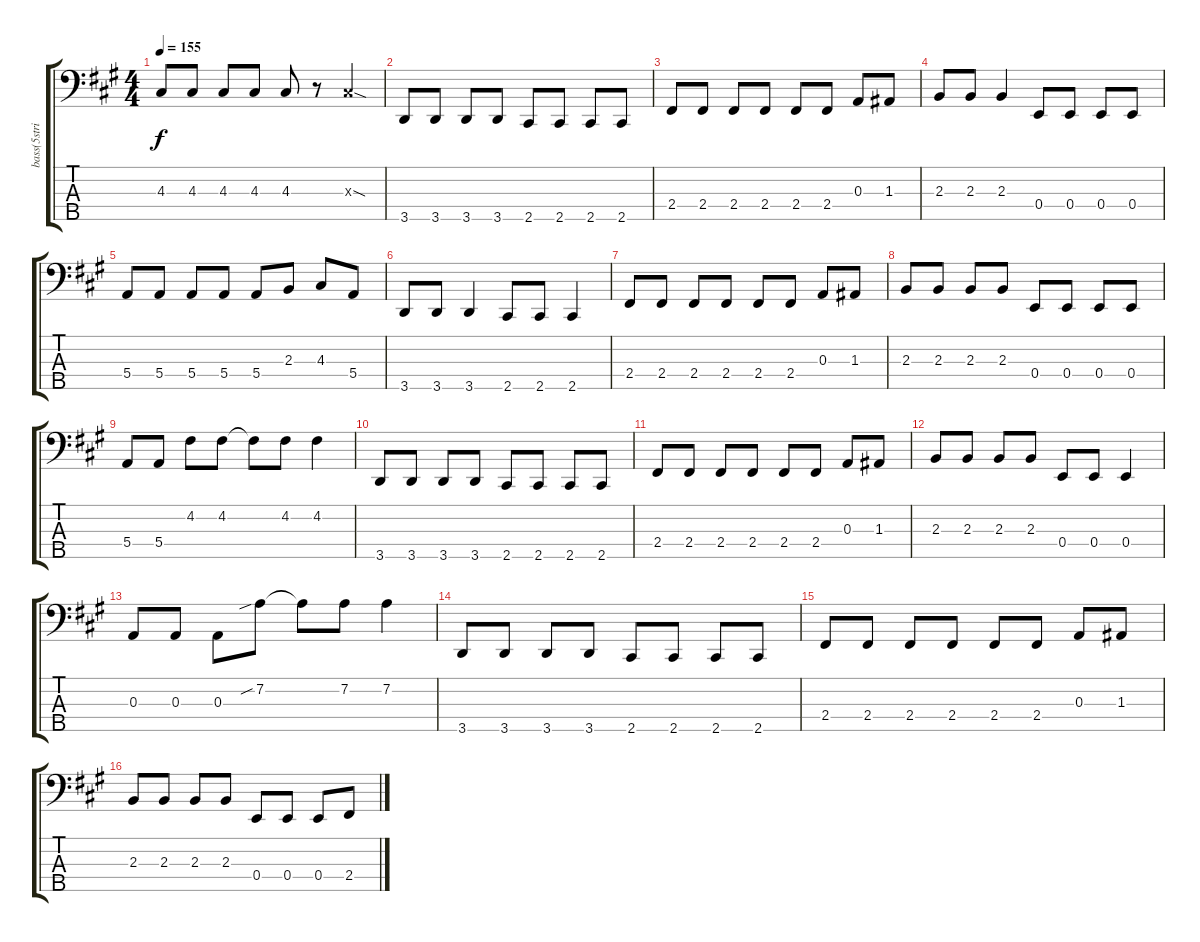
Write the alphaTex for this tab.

\track ("bass(5string)" "bass(5stri") {instrument electricbassfinger}
\staff {score tabs}
\tuning (G2 D2 A1 E1 B0) {hide}
\ts (4 4)
\tempo 155
\clef f4
\ks a
4.3{t}.8{dy f} 4.3.8 4.3.8 4.3.8 4.3.8 r.8 4.3{sod x}.4 |
3.5.8 3.5.8 3.5.8 3.5.8 2.5.8 2.5.8 2.5.8 2.5.8 |
2.4.8 2.4.8 2.4.8 2.4.8 2.4.8 2.4.8 0.3.8 1.3.8 |
2.3.8 2.3.8 2.3.4 0.4.8 0.4.8 0.4.8 0.4.8 |
5.4.8 5.4.8 5.4.8 5.4.8 5.4.8 2.3.8 4.3.8 5.4.8 |
3.5.8 3.5.8 3.5.4 2.5.8 2.5.8 2.5.4 |
2.4.8 2.4.8 2.4.8 2.4.8 2.4.8 2.4.8 0.3.8 1.3.8 |
2.3.8 2.3.8 2.3.8 2.3.8 0.4.8 0.4.8 0.4.8 0.4.8 |
5.4.8 5.4.8 4.2.8 4.2.8 4.2{t}.8 4.2.8 4.2.4 |
3.5.8 3.5.8 3.5.8 3.5.8 2.5.8 2.5.8 2.5.8 2.5.8 |
2.4.8 2.4.8 2.4.8 2.4.8 2.4.8 2.4.8 0.3.8 1.3.8 |
2.3.8 2.3.8 2.3.8 2.3.8 0.4.8 0.4.8 0.4.4 |
0.3.8 0.3.8 0.3.8 7.2{sib}.8 7.2{t}.8 7.2.8 7.2.4 |
3.5.8 3.5.8 3.5.8 3.5.8 2.5.8 2.5.8 2.5.8 2.5.8 |
2.4.8 2.4.8 2.4.8 2.4.8 2.4.8 2.4.8 0.3.8 1.3.8 |
2.3.8 2.3.8 2.3.8 2.3.8 0.4.8 0.4.8 0.4.8 2.4.8
